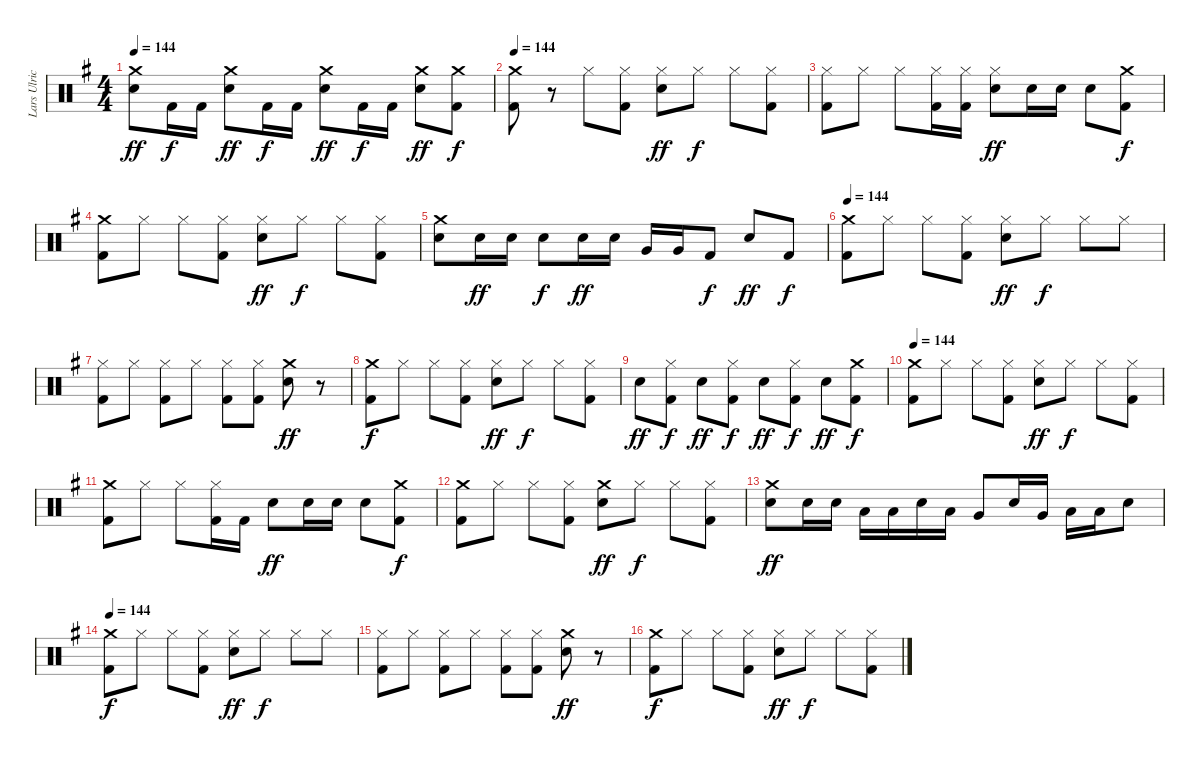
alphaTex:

\track ("Lars Ulrich" "Lars Ulric") {instrument percussion}
\staff {score}
\articulation defaults
\ts (4 4)
\tempo 144
\clef neutral
\ks eminor
("Crash medium (hit)" "Snare (hit) 2").8{dy ff} "Kick (hit) 2".16{dy f} "Kick (hit) 2".16 ("Crash medium (hit)" "Snare (hit) 2").8{dy ff} "Kick (hit) 2".16{dy f} "Kick (hit) 2".16 ("Crash medium (hit)" "Snare (hit) 2").8{dy ff} "Kick (hit) 2".16{dy f} "Kick (hit) 2".16 ("Crash medium (hit)" "Snare (hit) 2").8{dy ff} ("Crash medium (hit)" "Kick (hit) 2").8{dy f} |
\tempo 144
("Crash medium (hit)" "Kick (hit) 2").8 r.8 "Hi-Hat (closed)".8 ("Hi-Hat (closed)" "Kick (hit) 2").8 ("Hi-Hat (closed)" "Snare (hit) 2").8{dy ff} "Hi-Hat (closed)".8{dy f} "Hi-Hat (closed)".8 ("Hi-Hat (closed)" "Kick (hit) 2").8 |
("Hi-Hat (closed)" "Kick (hit) 2").8 "Hi-Hat (closed)".8 "Hi-Hat (closed)".8 ("Hi-Hat (closed)" "Kick (hit) 2").16 ("Hi-Hat (closed)" "Kick (hit) 2").16 ("Hi-Hat (closed)" "Snare (hit) 2").8{dy ff} "Snare (hit) 2".16 "Snare (hit) 2".16 "Snare (hit) 2".8 ("Crash medium (hit)" "Kick (hit) 2").8{dy f} |
("Crash medium (hit)" "Kick (hit) 2").8 "Hi-Hat (closed)".8 "Hi-Hat (closed)".8 ("Hi-Hat (closed)" "Kick (hit) 2").8 ("Hi-Hat (closed)" "Snare (hit) 2").8{dy ff} "Hi-Hat (closed)".8{dy f} "Hi-Hat (closed)".8 ("Hi-Hat (closed)" "Kick (hit) 2").8 |
("Crash medium (hit)" "Snare (hit) 2").8 "Snare (hit) 2".16{dy ff} "Snare (hit) 2".16 "Snare (hit) 2".8{dy f} "Snare (hit) 2".16{dy ff} "Snare (hit) 2".16 "Very Low Tom (hit)".16 "Very Low Tom (hit)".16 "Kick (hit) 2".8{dy f} "Snare (hit) 2".8{dy ff} "Kick (hit) 2".8{dy f} |
\tempo 144
("Crash medium (hit)" "Kick (hit) 2").8 "Hi-Hat (closed)".8 "Hi-Hat (closed)".8 ("Hi-Hat (closed)" "Kick (hit) 2").8 ("Hi-Hat (closed)" "Snare (hit) 2").8{dy ff} "Hi-Hat (closed)".8{dy f} "Hi-Hat (closed)".8 "Hi-Hat (closed)".8 |
("Hi-Hat (closed)" "Kick (hit) 2").8 "Hi-Hat (closed)".8 ("Hi-Hat (closed)" "Kick (hit) 2").8 "Hi-Hat (closed)".8 ("Hi-Hat (closed)" "Kick (hit) 2").8 ("Hi-Hat (closed)" "Kick (hit) 2").8 ("Crash medium (hit)" "Snare (hit) 2").8{dy ff} r.8 |
("Crash medium (hit)" "Kick (hit) 2").8{dy f} "Hi-Hat (closed)".8 "Hi-Hat (closed)".8 ("Hi-Hat (closed)" "Kick (hit) 2").8 ("Hi-Hat (closed)" "Snare (hit) 2").8{dy ff} "Hi-Hat (closed)".8{dy f} "Hi-Hat (closed)".8 ("Hi-Hat (closed)" "Kick (hit) 2").8 |
"Snare (hit) 2".8{dy ff} ("Hi-Hat (closed)" "Kick (hit) 2").8{dy f} "Snare (hit) 2".8{dy ff} ("Hi-Hat (closed)" "Kick (hit) 2").8{dy f} "Snare (hit) 2".8{dy ff} ("Hi-Hat (closed)" "Kick (hit) 2").8{dy f} "Snare (hit) 2".8{dy ff} ("Crash medium (hit)" "Kick (hit) 2").8{dy f} |
\tempo 144
("Crash medium (hit)" "Kick (hit) 2").8 "Hi-Hat (closed)".8 "Hi-Hat (closed)".8 ("Hi-Hat (closed)" "Kick (hit) 2").8 ("Hi-Hat (closed)" "Snare (hit) 2").8{dy ff} "Hi-Hat (closed)".8{dy f} "Hi-Hat (closed)".8 ("Hi-Hat (closed)" "Kick (hit) 2").8 |
("Crash medium (hit)" "Kick (hit) 2").8 "Hi-Hat (closed)".8 "Hi-Hat (closed)".8 ("Hi-Hat (closed)" "Kick (hit) 2").16 "Kick (hit) 2".16 "Snare (hit) 2".8{dy ff} "Snare (hit) 2".16 "Snare (hit) 2".16 "Snare (hit) 2".8 ("Crash medium (hit)" "Kick (hit) 2").8{dy f} |
("Crash medium (hit)" "Kick (hit) 2").8 "Hi-Hat (closed)".8 "Hi-Hat (closed)".8 ("Hi-Hat (closed)" "Kick (hit) 2").8 ("Crash medium (hit)" "Snare (hit) 2").8{dy ff} "Hi-Hat (closed)".8{dy f} "Hi-Hat (closed)".8 ("Hi-Hat (closed)" "Kick (hit) 2").8 |
("Crash medium (hit)" "Snare (hit) 2").8{dy ff} "Snare (hit) 2".16 "Snare (hit) 2".16 "Low Tom (hit)".16 "Low Tom (hit)".16 "Snare (hit) 2".16 "Low Tom (hit)".16 "Very Low Tom (hit)".8 "Snare (hit) 2".16 "Very Low Tom (hit)".16 "Low Floor Tom (hit)".16 "Low Floor Tom (hit)".16 "Snare (hit) 2".8 |
\tempo 144
("Crash medium (hit)" "Kick (hit) 2").8{dy f} "Hi-Hat (closed)".8 "Hi-Hat (closed)".8 ("Hi-Hat (closed)" "Kick (hit) 2").8 ("Hi-Hat (closed)" "Snare (hit) 2").8{dy ff} "Hi-Hat (closed)".8{dy f} "Hi-Hat (closed)".8 "Hi-Hat (closed)".8 |
("Hi-Hat (closed)" "Kick (hit) 2").8 "Hi-Hat (closed)".8 ("Hi-Hat (closed)" "Kick (hit) 2").8 "Hi-Hat (closed)".8 ("Hi-Hat (closed)" "Kick (hit) 2").8 ("Hi-Hat (closed)" "Kick (hit) 2").8 ("Crash medium (hit)" "Snare (hit) 2").8{dy ff} r.8 |
("Crash medium (hit)" "Kick (hit) 2").8{dy f} "Hi-Hat (closed)".8 "Hi-Hat (closed)".8 ("Hi-Hat (closed)" "Kick (hit) 2").8 ("Hi-Hat (closed)" "Snare (hit) 2").8{dy ff} "Hi-Hat (closed)".8{dy f} "Hi-Hat (closed)".8 ("Hi-Hat (closed)" "Kick (hit) 2").8
